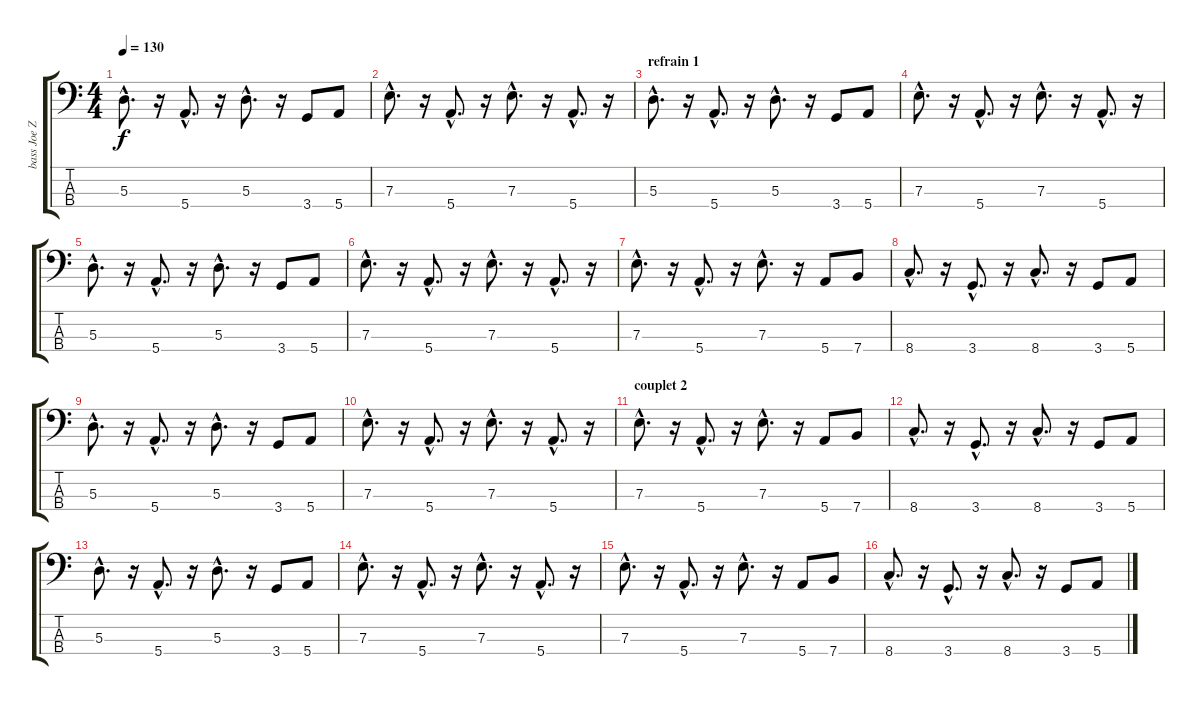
\track ("bass Joe Zinkan" "bass Joe Z") {instrument electricbassfinger}
\staff {score tabs}
\tuning (G2 D2 A1 E1) {hide}
\ts (4 4)
\tempo 130
\clef f4
\ks c
5.3{hac}.8{d dy f} r.16 5.4{hac}.8{d} r.16 5.3{hac}.8{d} r.16 3.4.8 5.4.8 |
7.3{hac}.8{d} r.16 5.4{hac}.8{d} r.16 7.3{hac}.8{d} r.16 5.4{hac}.8{d} r.16 |
\section ("" "refrain 1")
5.3{hac}.8{d} r.16 5.4{hac}.8{d} r.16 5.3{hac}.8{d} r.16 3.4.8 5.4.8 |
7.3{hac}.8{d} r.16 5.4{hac}.8{d} r.16 7.3{hac}.8{d} r.16 5.4{hac}.8{d} r.16 |
5.3{hac}.8{d} r.16 5.4{hac}.8{d} r.16 5.3{hac}.8{d} r.16 3.4.8 5.4.8 |
7.3{hac}.8{d} r.16 5.4{hac}.8{d} r.16 7.3{hac}.8{d} r.16 5.4{hac}.8{d} r.16 |
7.3{hac}.8{d} r.16 5.4{hac}.8{d} r.16 7.3{hac}.8{d} r.16 5.4.8 7.4.8 |
8.4{hac}.8{d} r.16 3.4{hac}.8{d} r.16 8.4{hac}.8{d} r.16 3.4.8 5.4.8 |
5.3{hac}.8{d} r.16 5.4{hac}.8{d} r.16 5.3{hac}.8{d} r.16 3.4.8 5.4.8 |
7.3{hac}.8{d} r.16 5.4{hac}.8{d} r.16 7.3{hac}.8{d} r.16 5.4{hac}.8{d} r.16 |
\section ("" "couplet 2")
7.3{hac}.8{d} r.16 5.4{hac}.8{d} r.16 7.3{hac}.8{d} r.16 5.4.8 7.4.8 |
8.4{hac}.8{d} r.16 3.4{hac}.8{d} r.16 8.4{hac}.8{d} r.16 3.4.8 5.4.8 |
5.3{hac}.8{d} r.16 5.4{hac}.8{d} r.16 5.3{hac}.8{d} r.16 3.4.8 5.4.8 |
7.3{hac}.8{d} r.16 5.4{hac}.8{d} r.16 7.3{hac}.8{d} r.16 5.4{hac}.8{d} r.16 |
7.3{hac}.8{d} r.16 5.4{hac}.8{d} r.16 7.3{hac}.8{d} r.16 5.4.8 7.4.8 |
8.4{hac}.8{d} r.16 3.4{hac}.8{d} r.16 8.4{hac}.8{d} r.16 3.4.8 5.4.8
